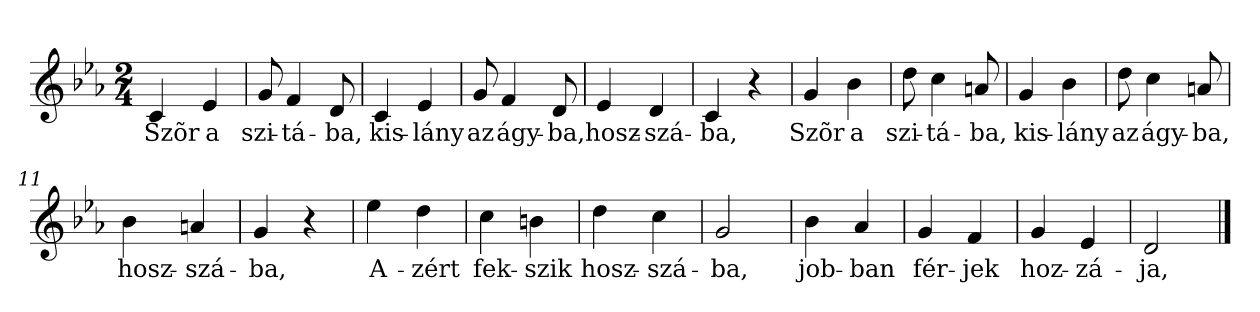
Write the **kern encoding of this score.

**kern	**text
*part1	*part1
*staff1	*staff1
!!LO:LB:g=z
*clefG2	*
*k[b-e-a-]	*
*c:	*
*M2/4	*
=1	=1
!	!LO:LY:b
4c/	Szõr
!	!LO:LY:b
4e-/	a
=2	=2
!	!LO:LY:b
8g/	szi-
!	!LO:LY:b
4f/	-tá-
!	!LO:LY:b
8d/	-ba,
=3	=3
!	!LO:LY:b
4c/	kis-
!	!LO:LY:b
4e-/	-lány
=4	=4
!	!LO:LY:b
8g/	az
!	!LO:LY:b
4f/	ágy-
!	!LO:LY:b
8d/	-ba,
=5	=5
!	!LO:LY:b
4e-/	hosz-
!	!LO:LY:b
4d/	-szá-
=6	=6
!	!LO:LY:b
4c/	-ba,
4r	.
!!LO:LB:g=z
=7	=7
!	!LO:LY:b
4g/	Szõr
!	!LO:LY:b
4b-\	a
=8	=8
!	!LO:LY:b
8dd\	szi-
!	!LO:LY:b
4cc\	-tá-
!	!LO:LY:b
8an/	-ba,
=9	=9
!	!LO:LY:b
4g/	kis-
!	!LO:LY:b
4b-\	-lány
=10	=10
!	!LO:LY:b
8dd\	az
!	!LO:LY:b
4cc\	ágy-
!	!LO:LY:b
8an/	-ba,
=11	=11
!	!LO:LY:b
4b-\	hosz-
!	!LO:LY:b
4an/	-szá-
=12	=12
!	!LO:LY:b
4g/	-ba,
4r	.
!!LO:LB:g=z
=13	=13
!	!LO:LY:b
4ee-\	A-
!	!LO:LY:b
4dd\	-zért
=14	=14
!	!LO:LY:b
4cc\	fek-
!	!LO:LY:b
4bn\	-szik
=15	=15
!	!LO:LY:b
4dd\	hosz-
!	!LO:LY:b
4cc\	-szá-
=16	=16
!	!LO:LY:b
2g/	-ba,
=17	=17
!	!LO:LY:b
4b-\	job-
!	!LO:LY:b
4a-/	-ban
=18	=18
!	!LO:LY:b
4g/	fér-
!	!LO:LY:b
4f/	-jek
=19	=19
!	!LO:LY:b
4g/	hoz-
!	!LO:LY:b
4e-/	-zá-
=20	=20
!	!LO:LY:b
2d/	-ja,
==	==
*-	*-
